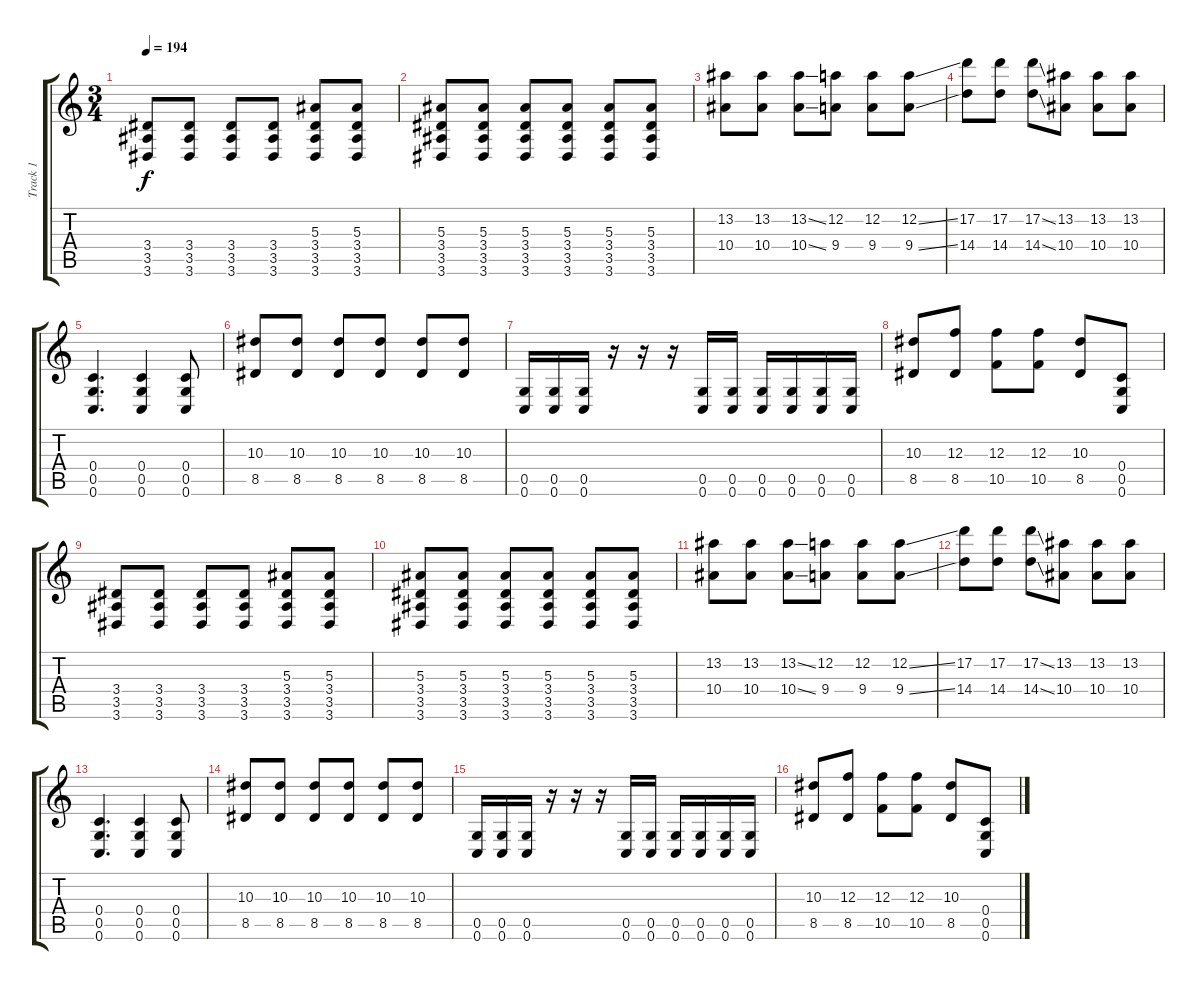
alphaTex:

\track ("Track 1" "Track 1") {instrument distortionguitar}
\staff {score tabs}
\tuning (D4 A3 F3 C3 G2 C2) {hide}
\ts (3 4)
\tempo 194
\clef g2
\ks c
(3.4 3.5 3.6).8{dy f} (3.4 3.5 3.6).8 (3.4 3.5 3.6).8 (3.4 3.5 3.6).8 (5.3 3.4 3.5 3.6).8 (5.3 3.4 3.5 3.6).8 |
(5.3 3.4 3.5 3.6).8 (5.3 3.4 3.5 3.6).8 (5.3 3.4 3.5 3.6).8 (5.3 3.4 3.5 3.6).8 (5.3 3.4 3.5 3.6).8 (5.3 3.4 3.5 3.6).8 |
(13.2 10.4).8{volume 16} (13.2 10.4).8 (13.2{ss} 10.4{ss}).8 (12.2 9.4).8 (12.2 9.4).8 (12.2{ss} 9.4{ss}).8 |
(17.2 14.4).8 (17.2 14.4).8 (17.2{ss} 14.4{ss}).8 (13.2 10.4).8 (13.2 10.4).8 (13.2 10.4).8 |
(0.4 0.5 0.6).4{d volume 13} (0.4 0.5 0.6).4 (0.4 0.5 0.6).8 |
(10.3 8.5).8 (10.3 8.5).8 (10.3 8.5).8 (10.3 8.5).8 (10.3 8.5).8 (10.3 8.5).8 |
(0.5 0.6).16 (0.5 0.6).16 (0.5 0.6).16 r.16 r.16 r.16 (0.5 0.6).16 (0.5 0.6).16 (0.5 0.6).16 (0.5 0.6).16 (0.5 0.6).16 (0.5 0.6).16 |
(10.3 8.5).8 (12.3 8.5).8 (12.3 10.5).8 (12.3 10.5).8 (10.3 8.5).8 (0.4 0.5 0.6).8 |
(3.4 3.5 3.6).8 (3.4 3.5 3.6).8 (3.4 3.5 3.6).8 (3.4 3.5 3.6).8 (5.3 3.4 3.5 3.6).8 (5.3 3.4 3.5 3.6).8 |
(5.3 3.4 3.5 3.6).8 (5.3 3.4 3.5 3.6).8 (5.3 3.4 3.5 3.6).8 (5.3 3.4 3.5 3.6).8 (5.3 3.4 3.5 3.6).8 (5.3 3.4 3.5 3.6).8 |
(13.2 10.4).8{volume 16} (13.2 10.4).8 (13.2{ss} 10.4{ss}).8 (12.2 9.4).8 (12.2 9.4).8 (12.2{ss} 9.4{ss}).8 |
(17.2 14.4).8 (17.2 14.4).8 (17.2{ss} 14.4{ss}).8 (13.2 10.4).8 (13.2 10.4).8 (13.2 10.4).8 |
(0.4 0.5 0.6).4{d volume 13} (0.4 0.5 0.6).4 (0.4 0.5 0.6).8 |
(10.3 8.5).8 (10.3 8.5).8 (10.3 8.5).8 (10.3 8.5).8 (10.3 8.5).8 (10.3 8.5).8 |
(0.5 0.6).16 (0.5 0.6).16 (0.5 0.6).16 r.16 r.16 r.16 (0.5 0.6).16 (0.5 0.6).16 (0.5 0.6).16 (0.5 0.6).16 (0.5 0.6).16 (0.5 0.6).16 |
(10.3 8.5).8 (12.3 8.5).8 (12.3 10.5).8 (12.3 10.5).8 (10.3 8.5).8 (0.4 0.5 0.6).8
